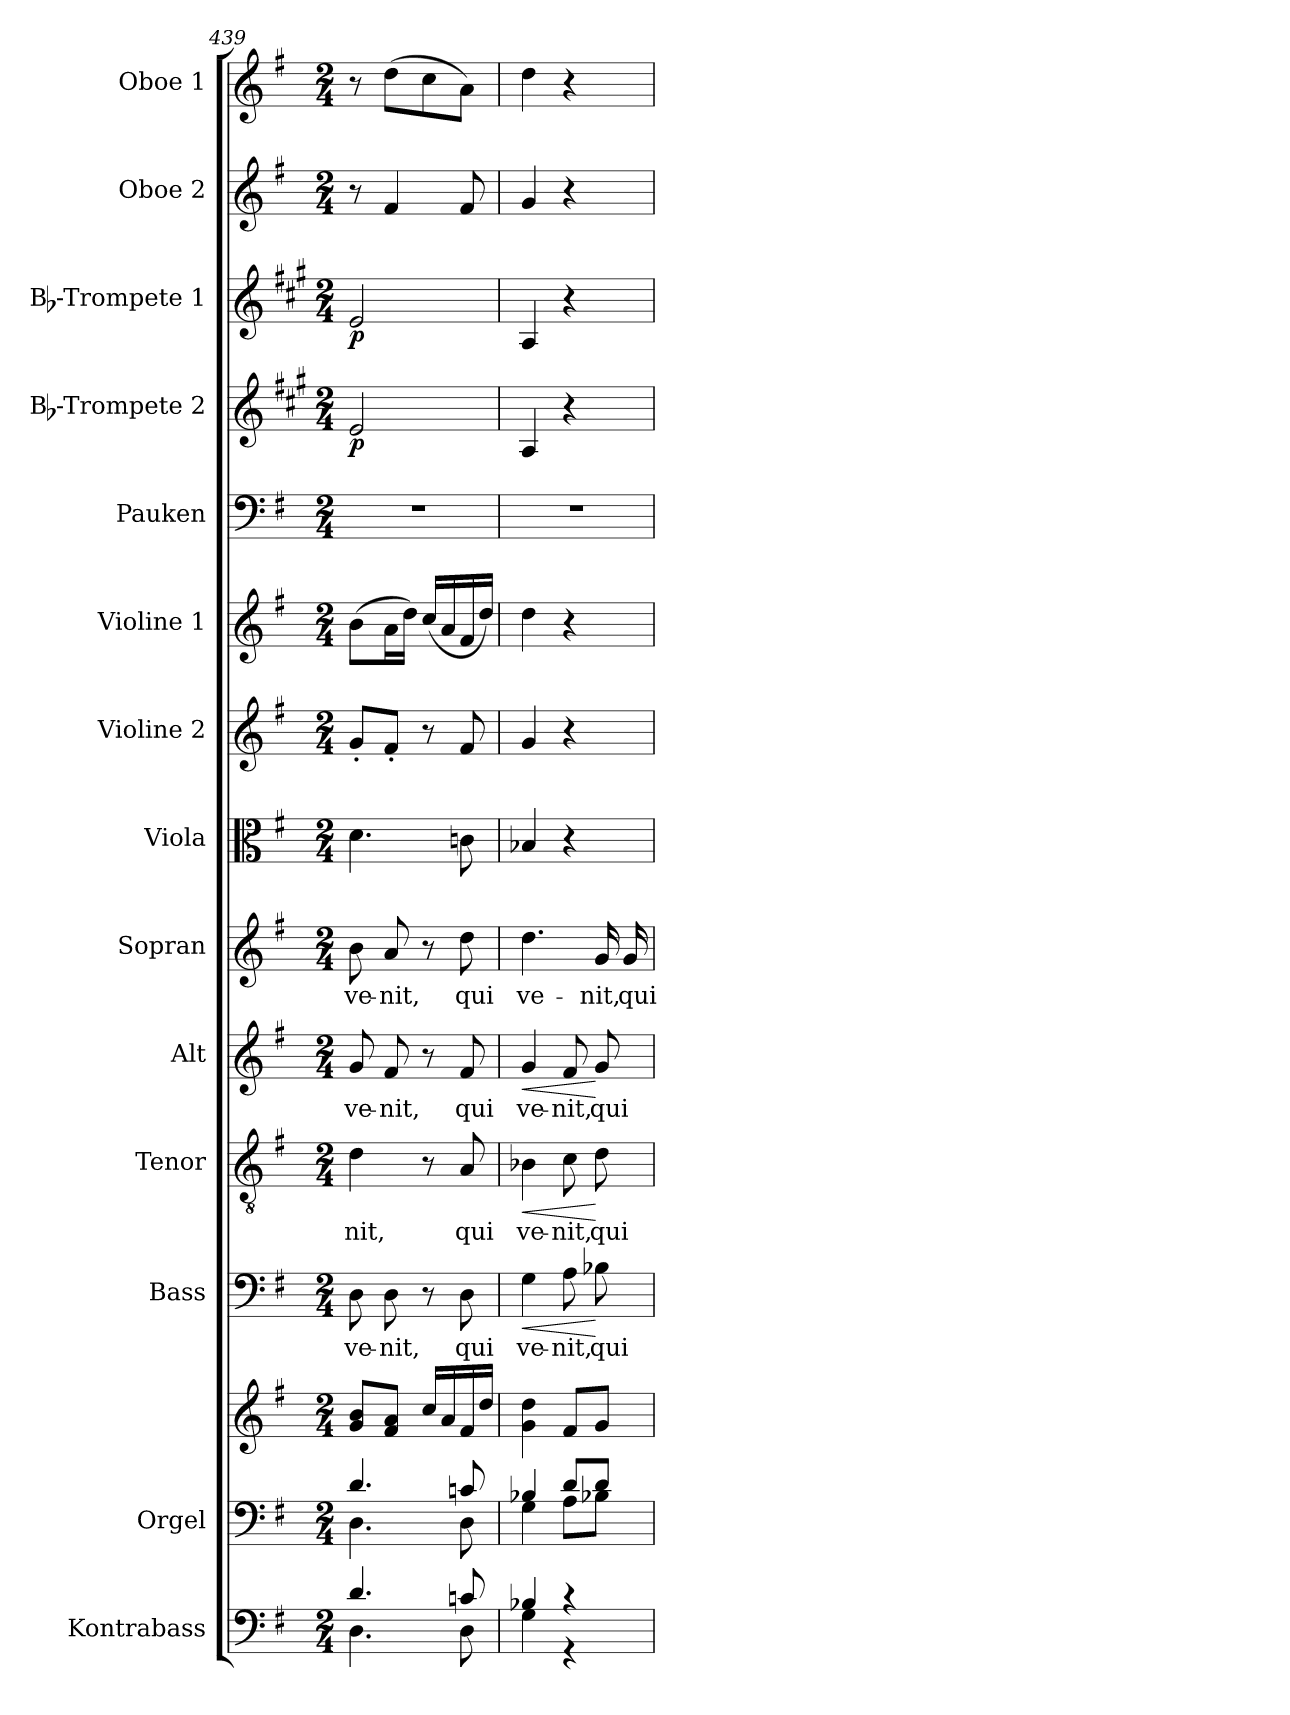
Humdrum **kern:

**kern	**kern	**kern	**kern	**text	**dynam	**kern	**text	**dynam	**kern	**text	**dynam	**kern	**text	**kern	**kern	**kern	**kern	**kern	**dynam	**kern	**dynam	**kern	**kern
*part14	*part13	*part13	*part12	*part12	*part12	*part11	*part11	*part11	*part10	*part10	*part10	*part9	*part9	*part8	*part7	*part6	*part5	*part4	*part4	*part3	*part3	*part2	*part1
*staff15	*staff14	*staff13	*staff12	*staff12	*staff12	*staff11	*staff11	*staff11	*staff10	*staff10	*staff10	*staff9	*staff9	*staff8	*staff7	*staff6	*staff5	*staff4	*staff4	*staff3	*staff3	*staff2	*staff1
*I"Kontrabass	*I"Orgel	*	*I"Bass	*	*	*I"Tenor	*	*	*I"Alt	*	*	*I"Sopran	*	*I"Viola	*I"Violine 2	*I"Violine 1	*I"Pauken	*I"Bb-Trompete 2	*	*I"Bb-Trompete 1	*	*I"Oboe 2	*I"Oboe 1
*I'Kb.	*I'Org.	*	*I'B.	*	*	*I'T.	*	*	*I'A.	*	*	*I'S.	*	*I'Vla.	*I'Vl. 2	*I'Vl. 1	*I'Pk.	*I'Bb Trp. 2	*	*I'Bb Trp. 1	*	*I'Ob. 2	*I'Ob. 1
*clefF4	*clefF4	*clefG2	*clefF4	*	*	*clefGv2	*	*	*clefG2	*	*	*clefG2	*	*clefC3	*clefG2	*clefG2	*clefF4	*clefG2	*	*clefG2	*	*clefG2	*clefG2
*ITrd7c12	*	*	*	*	*	*	*	*	*	*	*	*	*	*	*	*	*	*ITrd1c2	*	*ITrd1c2	*	*	*
*k[f#]	*k[f#]	*k[f#]	*k[f#]	*	*	*k[f#]	*	*	*k[f#]	*	*	*k[f#]	*	*k[f#]	*k[f#]	*k[f#]	*k[f#]	*k[f#]	*	*k[f#]	*	*k[f#]	*k[f#]
*G:	*G:	*G:	*G:	*	*	*G:	*	*	*G:	*	*	*G:	*	*G:	*G:	*G:	*G:	*G:	*	*G:	*	*G:	*G:
*M2/4	*M2/4	*M2/4	*M2/4	*	*	*M2/4	*	*	*M2/4	*	*	*M2/4	*	*M2/4	*M2/4	*M2/4	*M2/4	*M2/4	*	*M2/4	*	*M2/4	*M2/4
=439	=439	=439	=439	=439	=439	=439	=439	=439	=439	=439	=439	=439	=439	=439	=439	=439	=439	=439	=439	=439	=439	=439	=439
*^	*^	*	*	*	*	*	*	*	*	*	*	*	*	*	*	*	*	*	*	*	*	*	*
!	!	!	!	!	!	!LO:LY:b	!	!	!LO:LY:b	!	!	!LO:LY:b	!	!	!LO:LY:b	!	!	!	!	!	!LO:DY:b	!	!LO:DY:b	!	!
4.D/	4.DD\	4.d/	4.D\	8g/ 8b/L	8D\	ve-	.	4d\	-nit,	.	8g/	ve-	.	8b\	ve-	4.d\	8g'</L	(>8b\L	2r	2d/	p	2d/	p	8r	8r
!	!	!	!	!	!	!LO:LY:b	!	!	!	!	!	!LO:LY:b	!	!	!LO:LY:b	!	!	!	!	!	!	!	!	!	!
.	.	.	.	8f#/ 8a/J	8D\	-nit,	.	.	.	.	8f#/	-nit,	.	8a/	-nit,	.	8f#'</J	16a\L	.	.	.	.	.	4f#/	(>8dd\L
.	.	.	.	.	.	.	.	.	.	.	.	.	.	.	.	.	.	16dd\JJ)	.	.	.	.	.	.	.
.	.	.	.	16cc/LL	8r	.	.	8r	.	.	8r	.	.	8r	.	.	8r	(<16cc/LL	.	.	.	.	.	.	8cc\
.	.	.	.	16a/	.	.	.	.	.	.	.	.	.	.	.	.	.	16a/	.	.	.	.	.	.	.
!	!	!	!	!	!	!LO:LY:b	!	!	!LO:LY:b	!	!	!LO:LY:b	!	!	!LO:LY:b	!	!	!	!	!	!	!	!	!	!
8Cn/	8DD\	8cn/	8D\	16f#/	8D\	qui	.	8A/	qui	.	8f#/	qui	.	8dd\	qui	8cn\	8f#/	16f#/	.	.	.	.	.	8f#/	8a\J)
.	.	.	.	16dd/JJ	.	.	.	.	.	.	.	.	.	.	.	.	.	16dd/JJ)	.	.	.	.	.	.	.
=440	=440	=440	=440	=440	=440	=440	=440	=440	=440	=440	=440	=440	=440	=440	=440	=440	=440	=440	=440	=440	=440	=440	=440	=440	=440
!	!	!	!	!	!	!LO:LY:b	!LO:HP:b	!	!LO:LY:b	!LO:HP:b	!	!LO:LY:b	!LO:HP:b	!	!LO:LY:b	!	!	!	!	!	!	!	!	!	!
4BB-X/	4GG\	4B-X/	4G\	4g\ 4dd\	4G\	ve-	<	4B-X\	ve-	<	4g/	ve-	<	4.dd\	ve-	4B-X/	4g/	4dd\	2r	4G/	.	4G/	.	4g/	4dd\
!	!	!	!	!	!	!LO:LY:b	!	!	!LO:LY:b	!	!	!LO:LY:b	!	!	!	!	!	!	!	!	!	!	!	!	!
4r	4r	8d/L	8A\L	8f#/L	8A\	-nit,	.	8c\	-nit,	.	8f#/	-nit,	.	.	.	4r	4r	4r	.	4r	.	4r	.	4r	4r
!	!	!	!	!	!	!LO:LY:b	!	!	!LO:LY:b	!	!	!LO:LY:b	!	!	!LO:LY:b	!	!	!	!	!	!	!	!	!	!
.	.	8d/J	8B-X\J	8g/J	8B-X\	qui	[	8d\	qui	[	8g/	qui	[	16g/	-nit,	.	.	.	.	.	.	.	.	.	.
!	!	!	!	!	!	!	!	!	!	!	!	!	!	!	!LO:LY:b	!	!	!	!	!	!	!	!	!	!
.	.	.	.	.	.	.	.	.	.	.	.	.	.	16g/	qui	.	.	.	.	.	.	.	.	.	.
*v	*v	*	*	*	*	*	*	*	*	*	*	*	*	*	*	*	*	*	*	*	*	*	*	*	*
*	*v	*v	*	*	*	*	*	*	*	*	*	*	*	*	*	*	*	*	*	*	*	*	*	*
=	=	=	=	=	=	=	=	=	=	=	=	=	=	=	=	=	=	=	=	=	=	=	=
*-	*-	*-	*-	*-	*-	*-	*-	*-	*-	*-	*-	*-	*-	*-	*-	*-	*-	*-	*-	*-	*-	*-	*-
